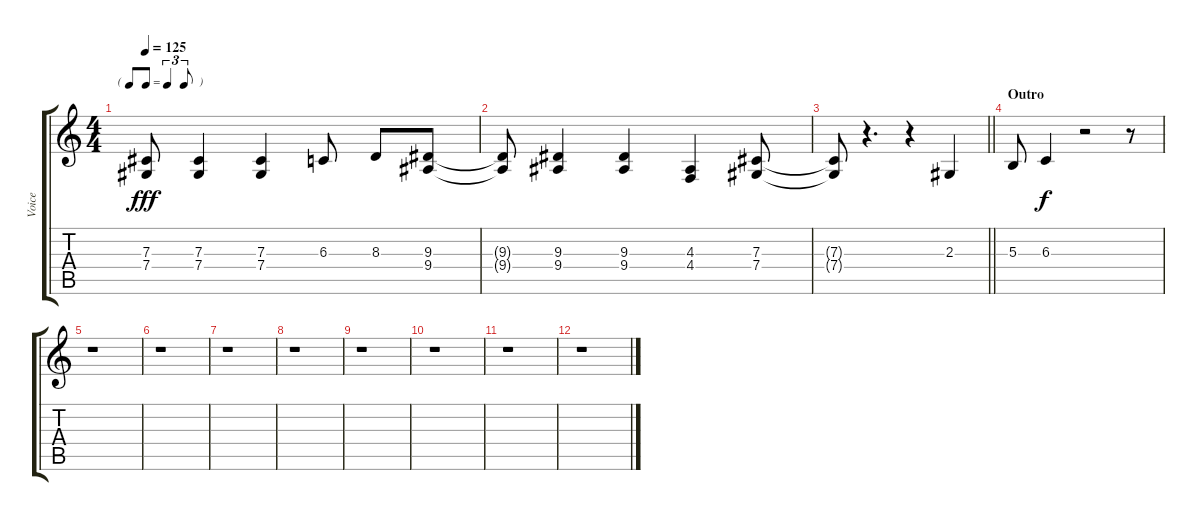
\track ("Voice" "Voice") {instrument lead6voice}
\staff {score tabs}
\tuning (Eb4 Bb3 Gb3 Db3 Ab2 Eb2) {hide}
\ts (4 4)
\tf triplet8th
\tempo 125
\clef g2
\ks c
(7.3{t} 7.4{t}).8{dy fff} (7.3 7.4).4 (7.3 7.4).4 6.3.8 8.3.8 (9.3 9.4).8 |
(9.3{t} 9.4{t}).8 (9.3 9.4).4 (9.3 9.4).4 (4.3 4.4).4 (7.3 7.4).8 |
\barLineRight lightlight
(7.3{t} 7.4{t}).8 r.4{d} r.4 2.3.4 |
\section ("" "Outro")
5.3.8 6.3.4{dy f} r.2 r.8 |
r.1 |
r.1 |
r.1 |
r.1 |
r.1 |
r.1 |
r.1 |
r.1
